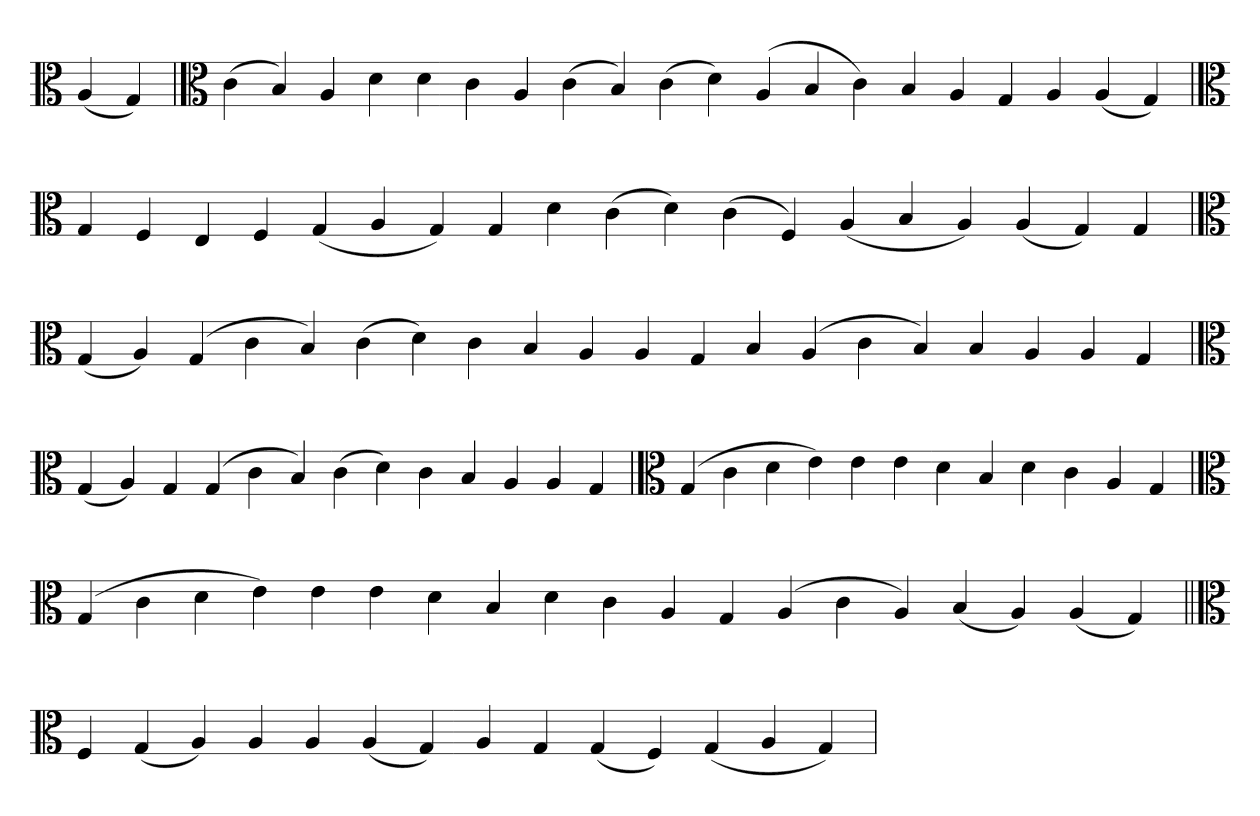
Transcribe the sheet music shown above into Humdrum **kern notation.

**kern
*part1
*staff1
*clefC3
=
(4A
4G)
=`
*clefC3
(4c
4B)
4A
4d
4d
4c
4A
(4c
4B)
(4c
4d)
(4A
4B
4c)
4B
4A
4G
4A
(4A
4G)
=
*clefC3
4G
4F
4E
4F
(4G
4A
4G)
4G
4d
(4c
4d)
(4c
4F)
(4A
4B
4A)
(4A
4G)
4G
='
*clefC3
(4G
4A)
(4G
4c
4B)
(4c
4d)
4c
4B
4A
4A
4G
4B
(4A
4c
4B)
4B
4A
4A
4G
=`
*clefC3
(4G
4A)
4G
(4G
4c
4B)
(4c
4d)
4c
4B
4A
4A
4G
='
*clefC3
(4G
4c
4d
4e)
4e
4e
4d
4B
4d
4c
4A
4G
=`
*clefC3
(4G
4c
4d
4e)
4e
4e
4d
4B
4d
4c
4A
4G
(4A
4c
4A)
(4B
4A)
(4A
4G)
=||
*clefC3
4F
(4G
4A)
4A
4A
(4A
4G)
4A
4G
(4G
4F)
(4G
4A
4G)
=`
*-
